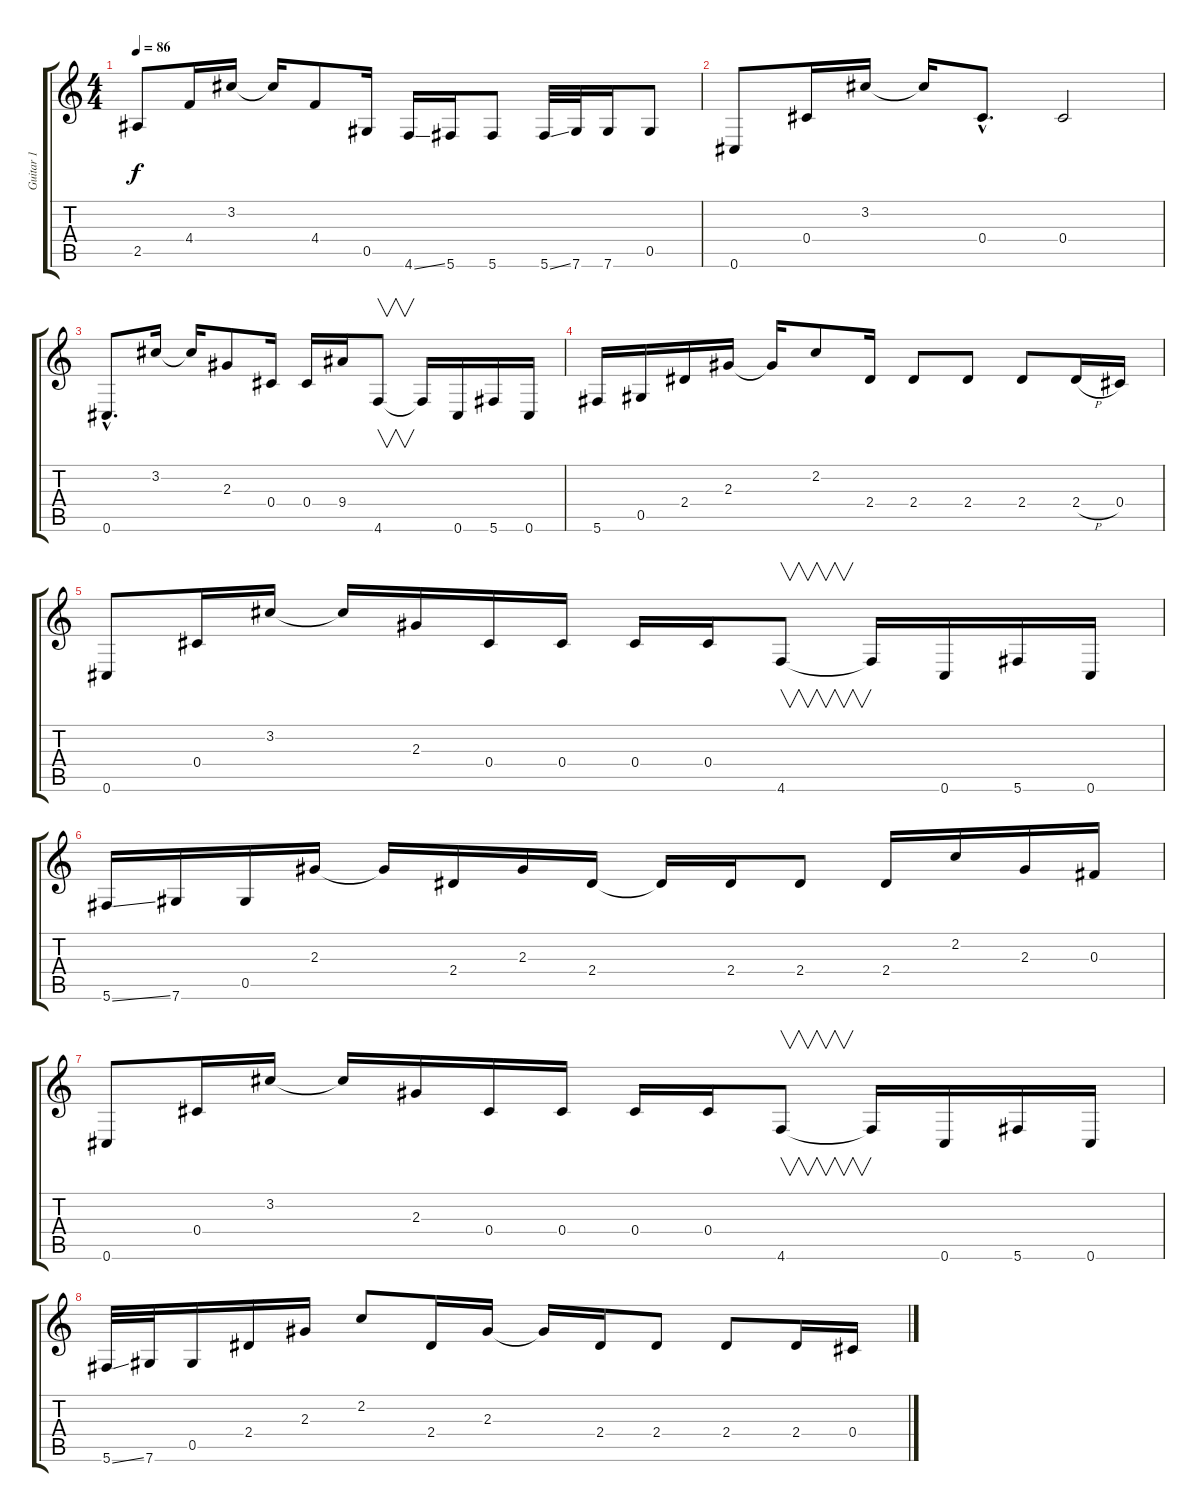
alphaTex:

\track ("Guitar 1" "Guitar 1") {instrument overdrivenguitar}
\staff {score tabs}
\tuning (Eb4 Bb3 Gb3 Db3 Ab2 Db2) {hide}
\ts (4 4)
\tempo 86
\clef g2
\ks c
2.5.8{dy f} 4.4.16 3.2.16 3.2{t}.16 4.4.8 0.5.16 4.6{ss}.16 5.6.16 5.6.8 5.6{ss}.32 7.6.32 7.6.16 0.5.8 |
0.6.8 0.4.16 3.2.16 3.2{t}.16 0.4{hac}.8{d} 0.4.2 |
0.6{hac}.8{d} 3.2.16 3.2{t}.16 2.3.8 0.4.16 0.4.16 9.4.16 4.6.8{v} 4.6{t}.16 0.6.16 5.6.16 0.6.16 |
5.6.16 0.5.16 2.4.16 2.3.16 2.3{t}.16 2.2.8 2.4.16 2.4.8 2.4.8 2.4.8 2.4{h}.16 0.4.16 |
0.6.8 0.4.16 3.2.16 3.2{t}.16 2.3.16 0.4.16 0.4.16 0.4.16 0.4.16 4.6.8{v} 4.6{t}.16 0.6.16 5.6.16 0.6.16 |
5.6{ss}.16 7.6.16 0.5.16 2.3.16 2.3{t}.16 2.4.16 2.3.16 2.4.16 2.4{t}.16 2.4.16 2.4.8 2.4.16 2.2.16 2.3.16 0.3.16 |
0.6.8 0.4.16 3.2.16 3.2{t}.16 2.3.16 0.4.16 0.4.16 0.4.16 0.4.16 4.6.8{v} 4.6{t}.16 0.6.16 5.6.16 0.6.16 |
5.6{ss}.32 7.6.32 0.5.16 2.4.16 2.3.16 2.2.8 2.4.16 2.3.16 2.3{t}.16 2.4.16 2.4.8 2.4.8 2.4.16 0.4.16
